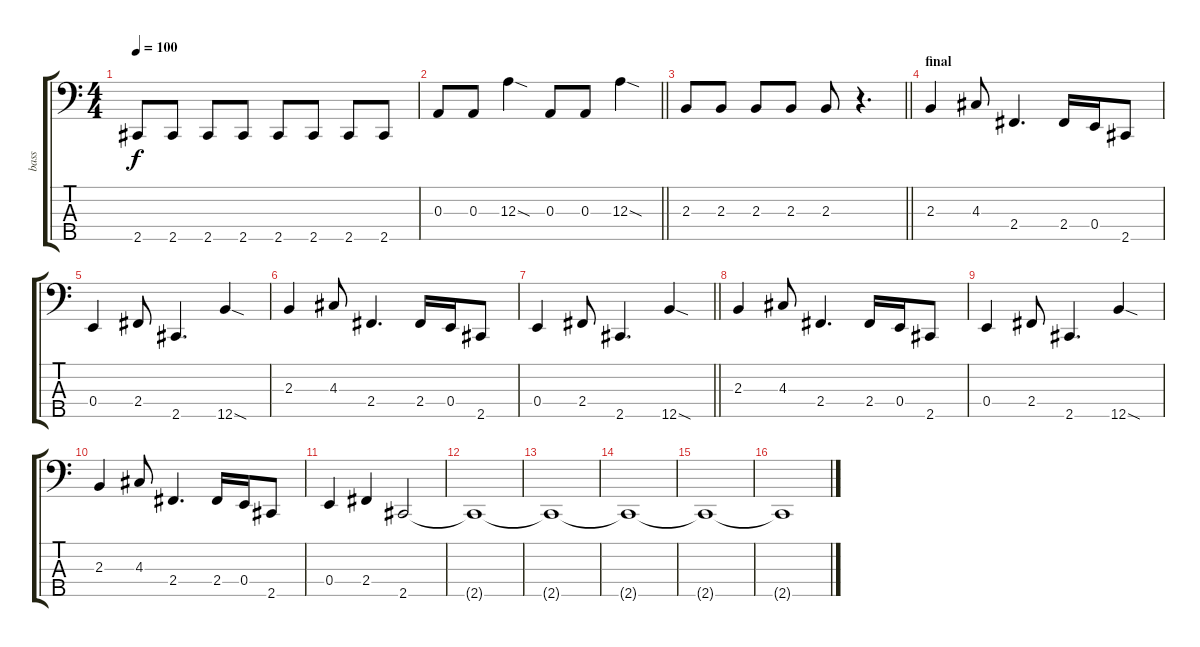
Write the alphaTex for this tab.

\track ("bass" "bass") {instrument electricbassfinger}
\staff {score tabs}
\tuning (G2 D2 A1 E1 B0) {hide}
\ts (4 4)
\tempo 100
\clef f4
\ks c
2.5.8{dy f} 2.5.8 2.5.8 2.5.8 2.5.8 2.5.8 2.5.8 2.5.8 |
\barLineRight lightlight
0.3.8 0.3.8 12.3{sod}.4 0.3.8 0.3.8 12.3{sod}.4 |
\barLineRight lightlight
2.3.8 2.3.8 2.3.8 2.3.8 2.3.8 r.4{d} |
\section ("" "final")
2.3.4 4.3.8 2.4.4{d} 2.4.16 0.4.16 2.5.8 |
0.4.4 2.4.8 2.5.4{d} 12.5{sod}.4 |
2.3.4 4.3.8 2.4.4{d} 2.4.16 0.4.16 2.5.8 |
\barLineRight lightlight
0.4.4 2.4.8 2.5.4{d} 12.5{sod}.4 |
2.3.4 4.3.8 2.4.4{d} 2.4.16 0.4.16 2.5.8 |
0.4.4 2.4.8 2.5.4{d} 12.5{sod}.4 |
2.3.4 4.3.8 2.4.4{d} 2.4.16 0.4.16 2.5.8 |
0.4.4 2.4.4 2.5.2 |
2.5{t}.1 |
2.5{t}.1 |
2.5{t}.1 |
2.5{t}.1 |
2.5{t}.1
